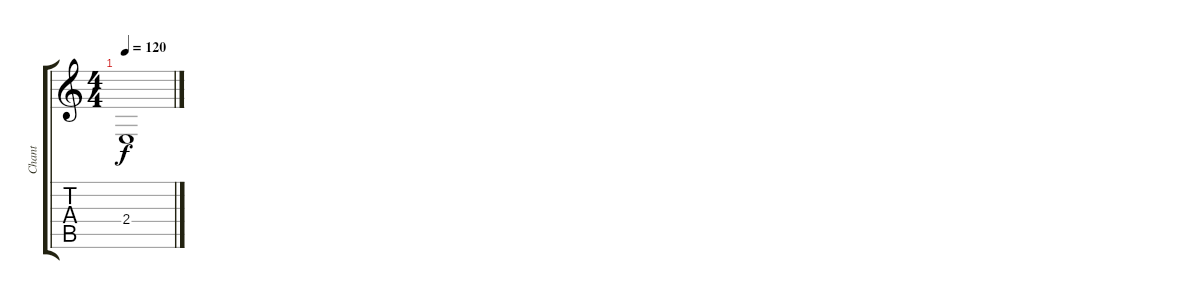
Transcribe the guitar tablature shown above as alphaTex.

\track ("Chant" "Chant") {instrument choiraahs}
\staff {score tabs}
\tuning (E4 B3 G3 D3 A2 E2) {hide}
\ts (4 4)
\tempo 120
\clef g2
\ks c
2.4{t}.1{dy f}
